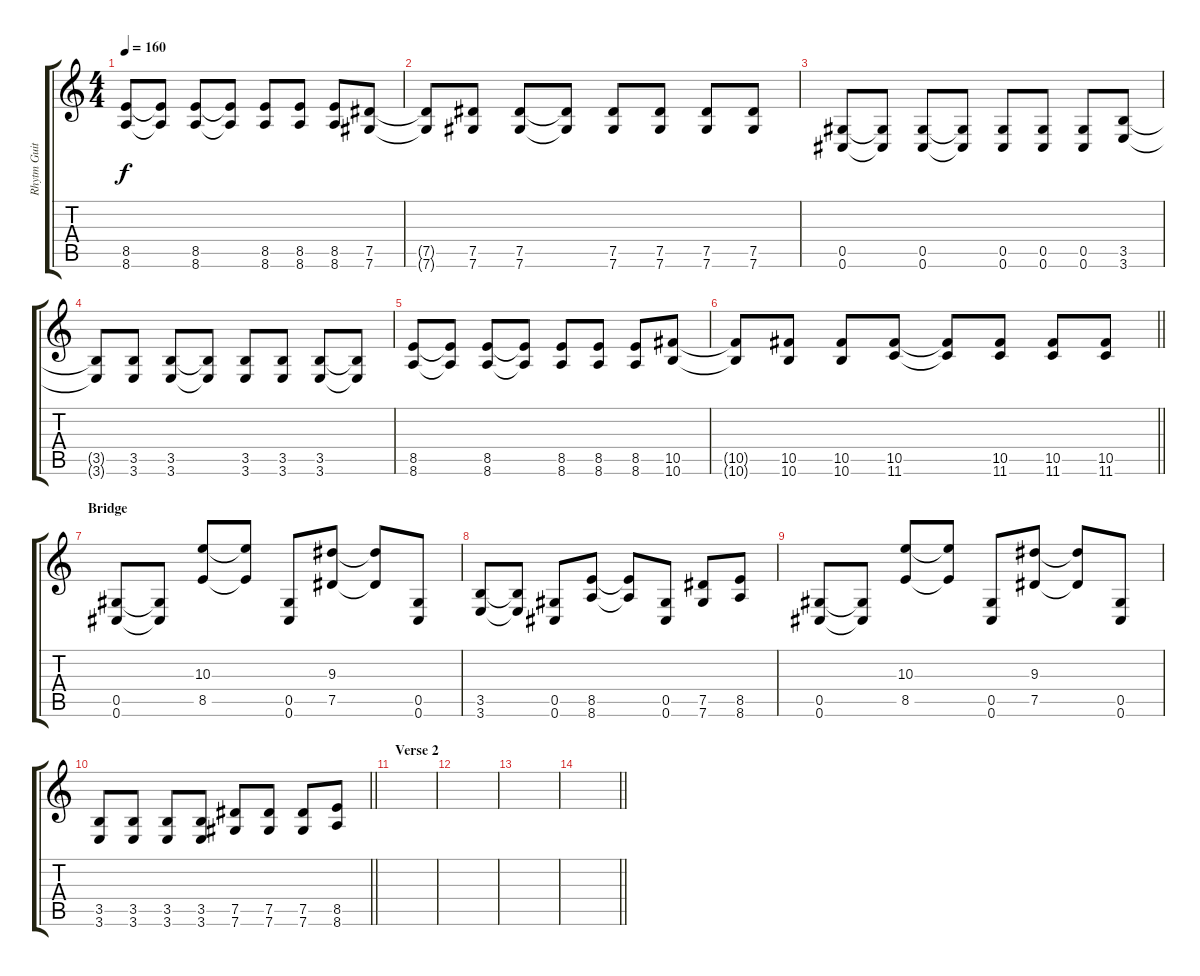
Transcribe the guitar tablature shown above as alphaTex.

\track ("Rhytm Guitar [L]" "Rhytm Guit") {instrument distortionguitar}
\staff {score tabs}
\tuning (Eb4 Bb3 Gb3 Db3 Ab2 Db2) {hide}
\ts (4 4)
\tempo 160
\clef g2
\ks c
(8.5 8.6).8{dy f} (8.5{t} 8.6{t}).8 (8.5 8.6).8 (8.5{t} 8.6{t}).8 (8.5 8.6).8 (8.5 8.6).8 (8.5 8.6).8 (7.5 7.6).8 |
(7.5{t} 7.6{t}).8 (7.5 7.6).8 (7.5 7.6).8 (7.5{t} 7.6{t}).8 (7.5 7.6).8 (7.5 7.6).8 (7.5 7.6).8 (7.5 7.6).8 |
(0.5 0.6).8 (0.5{t} 0.6{t}).8 (0.5 0.6).8 (0.5{t} 0.6{t}).8 (0.5 0.6).8 (0.5 0.6).8 (0.5 0.6).8 (3.5 3.6).8 |
(3.5{t} 3.6{t}).8 (3.5 3.6).8 (3.5 3.6).8 (3.5{t} 3.6{t}).8 (3.5 3.6).8 (3.5 3.6).8 (3.5 3.6).8 (3.5{t} 3.6{t}).8 |
(8.5 8.6).8 (8.5{t} 8.6{t}).8 (8.5 8.6).8 (8.5{t} 8.6{t}).8 (8.5 8.6).8 (8.5 8.6).8 (8.5 8.6).8 (10.5 10.6).8 |
\barLineRight lightlight
(10.5{t} 10.6{t}).8 (10.5 10.6).8 (10.5 10.6).8 (10.5 11.6).8 (10.5{t} 11.6{t}).8 (10.5 11.6).8 (10.5 11.6).8 (10.5 11.6).8 |
\section ("" "Bridge")
(0.5 0.6).8 (0.5{t} 0.6{t}).8 (10.3 8.5).8 (10.3{t} 8.5{t}).8 (0.5 0.6).8 (9.3 7.5).8 (9.3{t} 7.5{t}).8 (0.5 0.6).8 |
(3.5 3.6).8 (3.5{t} 3.6{t}).8 (0.5 0.6).8 (8.5 8.6).8 (8.5{t} 8.6{t}).8 (0.5 0.6).8 (7.5 7.6).8 (8.5 8.6).8 |
(0.5 0.6).8 (0.5{t} 0.6{t}).8 (10.3 8.5).8 (10.3{t} 8.5{t}).8 (0.5 0.6).8 (9.3 7.5).8 (9.3{t} 7.5{t}).8 (0.5 0.6).8 |
\barLineRight lightlight
(3.5 3.6).8 (3.5 3.6).8 (3.5 3.6).8 (3.5 3.6).8 (7.5 7.6).8 (7.5 7.6).8 (7.5 7.6).8 (8.5 8.6).8 |
\section ("" "Verse 2")
|
|
|
\barLineRight lightlight
